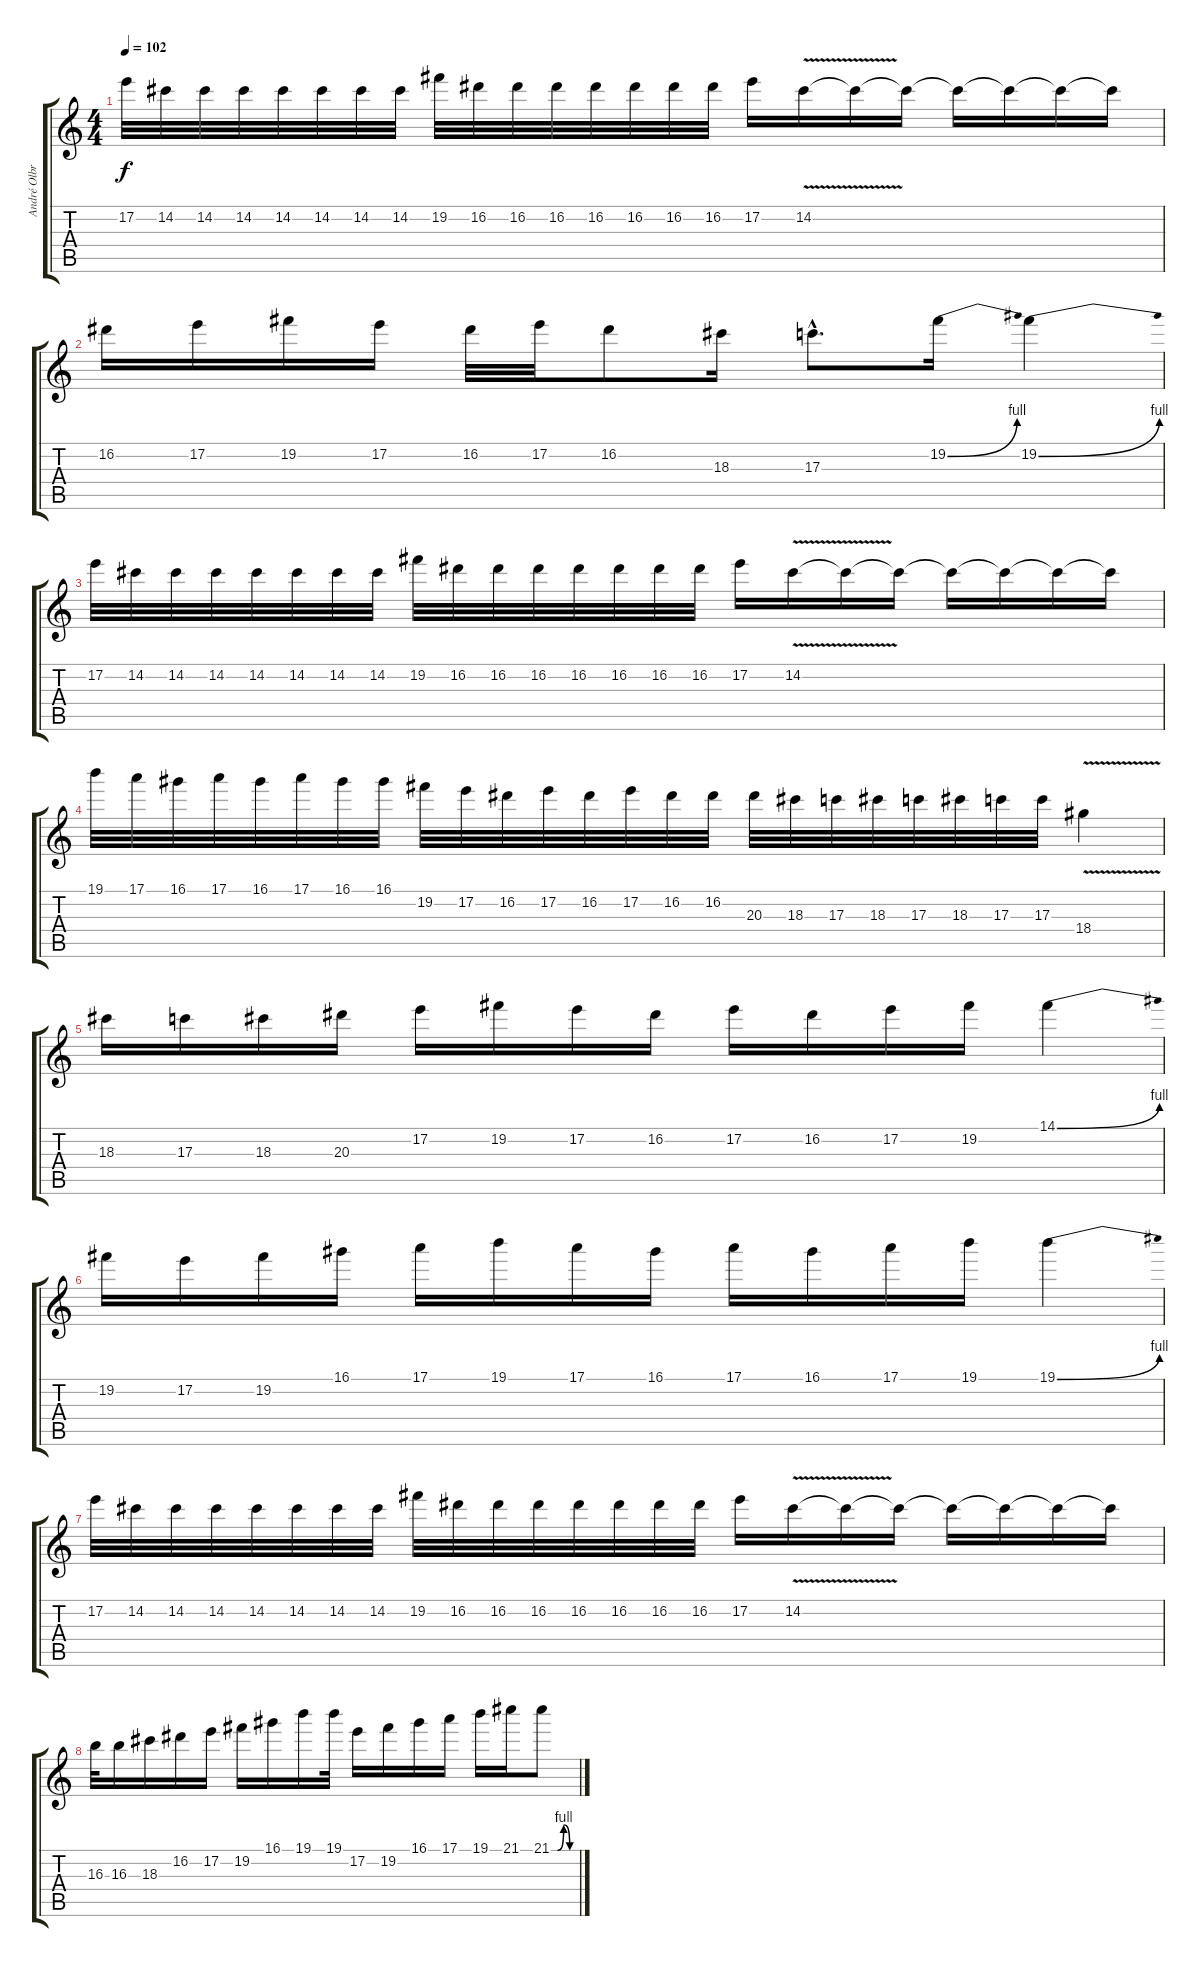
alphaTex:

\track ("André Olbrich" "André Olbr") {instrument overdrivenguitar}
\staff {score tabs}
\tuning (E4 B3 G3 D3 A2 E2) {hide}
\ts (4 4)
\tempo 102
\clef g2
\ks c
17.2.32{dy f} 14.2.32 14.2.32 14.2.32 14.2.32 14.2.32 14.2.32 14.2.32 19.2.32 16.2.32 16.2.32 16.2.32 16.2.32 16.2.32 16.2.32 16.2.32 17.2.16 14.2{v}.16 14.2{t}.16 14.2{t}.16 14.2{t}.16 14.2{t}.16 14.2{t}.16 14.2{t}.16 |
16.2.16 17.2.16 19.2.16 17.2.16 16.2.32 17.2.32 16.2.8 18.3.16 17.3{hac}.8{d} 19.2{be (bend 0 0 60 4)}.16 19.2{be (bend 0 0 60 4)}.4 |
17.2.32 14.2.32 14.2.32 14.2.32 14.2.32 14.2.32 14.2.32 14.2.32 19.2.32 16.2.32 16.2.32 16.2.32 16.2.32 16.2.32 16.2.32 16.2.32 17.2.16 14.2{v}.16 14.2{t}.16 14.2{t}.16 14.2{t}.16 14.2{t}.16 14.2{t}.16 14.2{t}.16 |
19.1.32 17.1.32 16.1.32 17.1.32 16.1.32 17.1.32 16.1.32 16.1.32 19.2.32 17.2.32 16.2.32 17.2.32 16.2.32 17.2.32 16.2.32 16.2.32 20.3.32 18.3.32 17.3.32 18.3.32 17.3.32 18.3.32 17.3.32 17.3.32 18.4{v}.4 |
18.3.16 17.3.16 18.3.16 20.3.16 17.2.16 19.2.16 17.2.16 16.2.16 17.2.16 16.2.16 17.2.16 19.2.16 14.1{be (bend 0 0 60 4)}.4 |
19.2.16 17.2.16 19.2.16 16.1.16 17.1.16 19.1.16 17.1.16 16.1.16 17.1.16 16.1.16 17.1.16 19.1.16 19.1{be (bend 0 0 60 4)}.4 |
17.2.32 14.2.32 14.2.32 14.2.32 14.2.32 14.2.32 14.2.32 14.2.32 19.2.32 16.2.32 16.2.32 16.2.32 16.2.32 16.2.32 16.2.32 16.2.32 17.2.16 14.2{v}.16 14.2{t}.16 14.2{t}.16 14.2{t}.16 14.2{t}.16 14.2{t}.16 14.2{t}.16 |
16.3.32 16.3.16 18.3.16 16.2.16 17.2.16 19.2.16 16.1.16 19.1.16 19.1.32 17.2.16 19.2.16 16.1.16 17.1.16 19.1.16 21.1.16 21.1{be (custom 0 0 15 0 30 4 45 0 60 0)}.8
